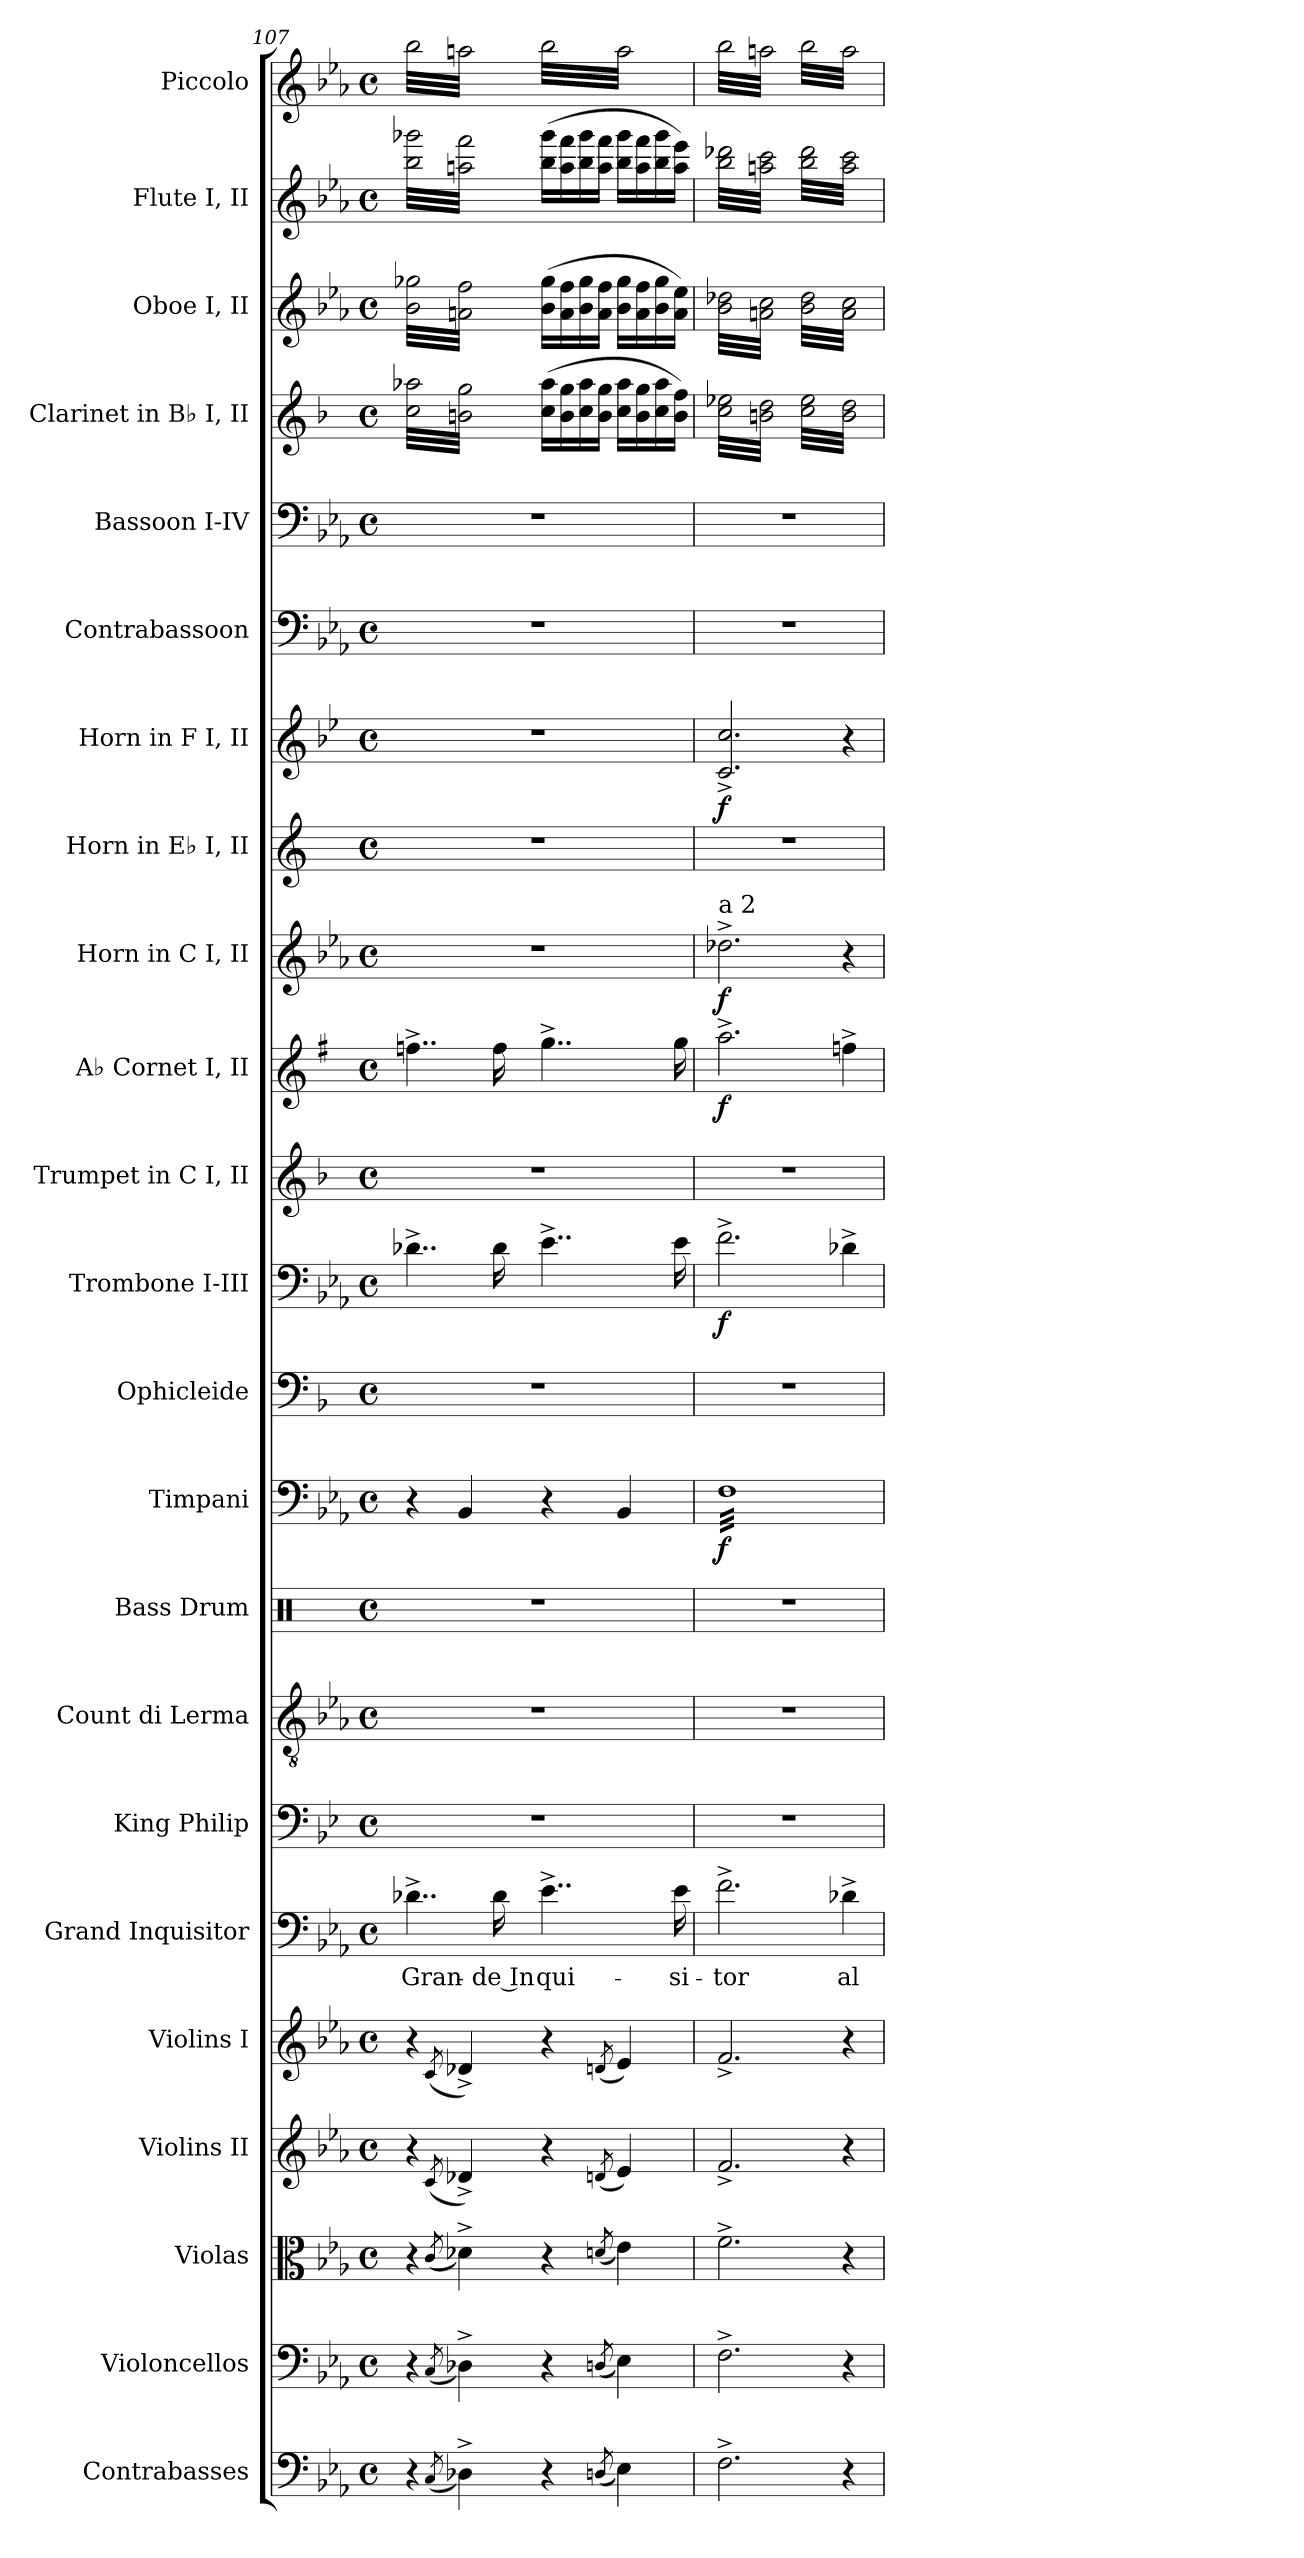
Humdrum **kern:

**kern	**kern	**kern	**kern	**kern	**kern	**text	**kern	**kern	**kern	**kern	**dynam	**kern	**kern	**dynam	**kern	**kern	**dynam	**kern	**dynam	**kern	**kern	**dynam	**kern	**kern	**kern	**kern	**kern	**kern
*part23	*part22	*part21	*part20	*part19	*part18	*part18	*part17	*part16	*part15	*part14	*part14	*part13	*part12	*part12	*part11	*part10	*part10	*part9	*part9	*part8	*part7	*part7	*part6	*part5	*part4	*part3	*part2	*part1
*staff23	*staff22	*staff21	*staff20	*staff19	*staff18	*staff18	*staff17	*staff16	*staff15	*staff14	*staff14	*staff13	*staff12	*staff12	*staff11	*staff10	*staff10	*staff9	*staff9	*staff8	*staff7	*staff7	*staff6	*staff5	*staff4	*staff3	*staff2	*staff1
*I"Contrabasses	*I"Violoncellos	*I"Violas	*I"Violins II	*I"Violins I	*I"Grand Inquisitor	*	*I"King Philip	*I"Count di Lerma	*I"Bass Drum	*I"Timpani	*	*I"Ophicleide	*I"Trombone I-III	*	*I"Trumpet in C I, II	*I"A♭ Cornet I, II	*	*I"Horn in C I, II	*	*I"Horn in E♭ I, II	*I"Horn in F I, II	*	*I"Contrabassoon	*I"Bassoon I-IV	*I"Clarinet in B♭ I, II	*I"Oboe I, II	*I"Flute I, II	*I"Piccolo
*I'Cb.	*I'Vc.	*I'Vla.	*I'Vln. II	*I'Vln. I	*I'G.I.	*	*I'K.P.	*I'di L.	*I'BD	*I'Timp.	*	*I'Oph.	*I'Tbn. I-III	*	*	*I'A ♭ Cnt. I, II	*	*	*	*	*	*	*I'Cbsn.	*I'Bsn. I-IV	*	*I'Ob. I, II	*I'Fl. I, II	*I'Picc.
*clefF4	*clefF4	*clefC3	*clefG2	*clefG2	*clefF4	*	*clefF4	*clefGv2	*clefX	*clefF4	*	*clefF4	*clefF4	*	*clefG2	*clefG2	*	*clefG2	*	*clefG2	*clefG2	*	*clefF4	*clefF4	*clefG2	*clefG2	*clefG2	*clefG2
*ITrd7c12	*	*	*	*	*	*	*ITrd4c7	*	*	*	*	*ITrd1c2	*	*	*ITrd1c2	*ITrd2c4	*	*ITrd7c12	*	*ITrd5c9	*ITrd4c7	*	*ITrd7c12	*	*ITrd1c2	*	*	*ITrd-7c-12
*k[b-e-a-]	*k[b-e-a-]	*k[b-e-a-]	*k[b-e-a-]	*k[b-e-a-]	*k[b-e-a-]	*	*k[b-e-a-]	*k[b-e-a-]	*k[]	*k[b-e-a-]	*	*k[b-e-a-]	*k[b-e-a-]	*	*k[b-e-a-]	*k[b-e-a-]	*	*k[b-e-a-]	*	*k[b-e-a-]	*k[b-e-a-]	*	*k[b-e-a-]	*k[b-e-a-]	*k[b-e-a-]	*k[b-e-a-]	*k[b-e-a-]	*k[b-e-a-]
*M4/4	*M4/4	*M4/4	*M4/4	*M4/4	*M4/4	*	*M4/4	*M4/4	*M4/4	*M4/4	*	*M4/4	*M4/4	*	*M4/4	*M4/4	*	*M4/4	*	*M4/4	*M4/4	*	*M4/4	*M4/4	*M4/4	*M4/4	*M4/4	*M4/4
*met(c)	*met(c)	*met(c)	*met(c)	*met(c)	*met(c)	*	*met(c)	*met(c)	*met(c)	*met(c)	*	*met(c)	*met(c)	*	*met(c)	*met(c)	*	*met(c)	*	*met(c)	*met(c)	*	*met(c)	*met(c)	*met(c)	*met(c)	*met(c)	*met(c)
=107	=107	=107	=107	=107	=107	=107	=107	=107	=107	=107	=107	=107	=107	=107	=107	=107	=107	=107	=107	=107	=107	=107	=107	=107	=107	=107	=107	=107
!	!	!	!	!	!	!LO:LY:b	!	!	!	!	!	!	!	!	!	!	!	!	!	!	!	!	!	!	!	!	!	!
*	*	*	*	*	*	*	*	*	*	*	*	*	*	*	*	*	*	*	*	*	*	*	*	*	*tremolo	*	*	*
*	*	*	*	*	*	*	*	*	*	*	*	*	*	*	*	*	*	*	*	*	*	*	*	*	*	*tremolo	*	*
*	*	*	*	*	*	*	*	*	*	*	*	*	*	*	*	*	*	*	*	*	*	*	*	*	*	*	*tremolo	*
*	*	*	*	*	*	*	*	*	*	*	*	*	*	*	*	*	*	*	*	*	*	*	*	*	*	*	*	*tremolo
4r	4r	4r	4r	4r	4..d-X^\	Gran-	1r	1r	1r	4r	.	1r	4..d-X^\	.	1r	4..dd-X^\	.	1r	.	1r	1r	.	1r	1r	(>32b-\ 32gg-X\LLL	(>32b-\ 32gg-X\LLL	(>32bb-\ 32ggg-X\LLL	(>32bbb-\LLL
.	.	.	.	.	.	.	.	.	.	.	.	.	.	.	.	.	.	.	.	.	.	.	.	.	32an\ 32ff\)	32an\ 32ff\)	32aan\ 32fff\)	32aaan\)
.	.	.	.	.	.	.	.	.	.	.	.	.	.	.	.	.	.	.	.	.	.	.	.	.	32b-\ 32gg-X\	32b-\ 32gg-X\	32bb-\ 32ggg-X\	32bbb-\
.	.	.	.	.	.	.	.	.	.	.	.	.	.	.	.	.	.	.	.	.	.	.	.	.	32an\ 32ff\)	32an\ 32ff\)	32aan\ 32fff\)	32aaan\)
.	.	.	.	.	.	.	.	.	.	.	.	.	.	.	.	.	.	.	.	.	.	.	.	.	32b-\ 32gg-X\	32b-\ 32gg-X\	32bb-\ 32ggg-X\	32bbb-\
.	.	.	.	.	.	.	.	.	.	.	.	.	.	.	.	.	.	.	.	.	.	.	.	.	32an\ 32ff\)	32an\ 32ff\)	32aan\ 32fff\)	32aaan\)
.	.	.	.	.	.	.	.	.	.	.	.	.	.	.	.	.	.	.	.	.	.	.	.	.	32b-\ 32gg-X\	32b-\ 32gg-X\	32bb-\ 32ggg-X\	32bbb-\
.	.	.	.	.	.	.	.	.	.	.	.	.	.	.	.	.	.	.	.	.	.	.	.	.	32an\ 32ff\)	32an\ 32ff\)	32aan\ 32fff\)	32aaan\)
(<8qCC/	(<8qC/	(<8qc/	(<8qc/	(<8qc/	.	.	.	.	.	.	.	.	.	.	.	.	.	.	.	.	.	.	.	.	.	.	.	.
4DD-X^\)	4D-X^\)	4d-X^\)	4d-X^/)	4d-X^/)	.	.	.	.	.	4BB-/	.	.	.	.	.	.	.	.	.	.	.	.	.	.	32b-\ 32gg-X\	32b-\ 32gg-X\	32bb-\ 32ggg-X\	32bbb-\
.	.	.	.	.	.	.	.	.	.	.	.	.	.	.	.	.	.	.	.	.	.	.	.	.	32an\ 32ff\)	32an\ 32ff\)	32aan\ 32fff\)	32aaan\)
.	.	.	.	.	.	.	.	.	.	.	.	.	.	.	.	.	.	.	.	.	.	.	.	.	32b-\ 32gg-X\	32b-\ 32gg-X\	32bb-\ 32ggg-X\	32bbb-\
.	.	.	.	.	.	.	.	.	.	.	.	.	.	.	.	.	.	.	.	.	.	.	.	.	32an\ 32ff\)	32an\ 32ff\)	32aan\ 32fff\)	32aaan\)
.	.	.	.	.	.	.	.	.	.	.	.	.	.	.	.	.	.	.	.	.	.	.	.	.	32b-\ 32gg-X\	32b-\ 32gg-X\	32bb-\ 32ggg-X\	32bbb-\
.	.	.	.	.	.	.	.	.	.	.	.	.	.	.	.	.	.	.	.	.	.	.	.	.	32an\ 32ff\)	32an\ 32ff\)	32aan\ 32fff\)	32aaan\)
!	!	!	!	!	!	!LO:LY:b	!	!	!	!	!	!	!	!	!	!	!	!	!	!	!	!	!	!	!	!	!	!
.	.	.	.	.	16d-\	de In	.	.	.	.	.	.	16d-\	.	.	16dd-\	.	.	.	.	.	.	.	.	32b-\ 32gg-X\	32b-\ 32gg-X\	32bb-\ 32ggg-X\	32bbb-\
.	.	.	.	.	.	.	.	.	.	.	.	.	.	.	.	.	.	.	.	.	.	.	.	.	32an\ 32ff\)JJJ	32an\ 32ff\)JJJ	32aan\ 32fff\)JJJ	32aaan\)JJJ
*	*	*	*	*	*	*	*	*	*	*	*	*	*	*	*	*	*	*	*	*	*	*	*	*	*	*	*Xtremolo	*
*	*	*	*	*	*	*	*	*	*	*	*	*	*	*	*	*	*	*	*	*	*	*	*	*	*	*Xtremolo	*	*
*	*	*	*	*	*	*	*	*	*	*	*	*	*	*	*	*	*	*	*	*	*	*	*	*	*Xtremolo	*	*	*
!	!	!	!	!	!	!LO:LY:b	!	!	!	!	!	!	!	!	!	!	!	!	!	!	!	!	!	!	!	!	!	!
4r	4r	4r	4r	4r	4..e-^\	-qui-	.	.	.	4r	.	.	4..e-^\	.	.	4..ee-^\	.	.	.	.	.	.	.	.	(>16b-\ 16gg-\LL	(>16b-\ 16gg-\LL	(>16bb-\ 16ggg-\LL	(>32bbb-\LLL
.	.	.	.	.	.	.	.	.	.	.	.	.	.	.	.	.	.	.	.	.	.	.	.	.	.	.	.	32aaa\)
.	.	.	.	.	.	.	.	.	.	.	.	.	.	.	.	.	.	.	.	.	.	.	.	.	16a\ 16ff\	16a\ 16ff\	16aa\ 16fff\	32bbb-\
.	.	.	.	.	.	.	.	.	.	.	.	.	.	.	.	.	.	.	.	.	.	.	.	.	.	.	.	32aaa\)
.	.	.	.	.	.	.	.	.	.	.	.	.	.	.	.	.	.	.	.	.	.	.	.	.	16b-\ 16gg-\	16b-\ 16gg-\	16bb-\ 16ggg-\	32bbb-\
.	.	.	.	.	.	.	.	.	.	.	.	.	.	.	.	.	.	.	.	.	.	.	.	.	.	.	.	32aaa\)
.	.	.	.	.	.	.	.	.	.	.	.	.	.	.	.	.	.	.	.	.	.	.	.	.	16a\ 16ff\JJ	16a\ 16ff\JJ	16aa\ 16fff\JJ	32bbb-\
.	.	.	.	.	.	.	.	.	.	.	.	.	.	.	.	.	.	.	.	.	.	.	.	.	.	.	.	32aaa\)
(<8qDDn/	(<8qDn/	(<8qdn/	(<8qdn/	(<8qdn/	.	.	.	.	.	.	.	.	.	.	.	.	.	.	.	.	.	.	.	.	.	.	.	.
4EE-\)	4E-\)	4e-\)	4e-/)	4e-/)	.	.	.	.	.	4BB-/	.	.	.	.	.	.	.	.	.	.	.	.	.	.	16b-\ 16gg-\LL	16b-\ 16gg-\LL	16bb-\ 16ggg-\LL	32bbb-\
.	.	.	.	.	.	.	.	.	.	.	.	.	.	.	.	.	.	.	.	.	.	.	.	.	.	.	.	32aaa\)
.	.	.	.	.	.	.	.	.	.	.	.	.	.	.	.	.	.	.	.	.	.	.	.	.	16a\ 16ff\	16a\ 16ff\	16aa\ 16fff\	32bbb-\
.	.	.	.	.	.	.	.	.	.	.	.	.	.	.	.	.	.	.	.	.	.	.	.	.	.	.	.	32aaa\)
.	.	.	.	.	.	.	.	.	.	.	.	.	.	.	.	.	.	.	.	.	.	.	.	.	16b-\ 16gg-\	16b-\ 16gg-\	16bb-\ 16ggg-\	32bbb-\
.	.	.	.	.	.	.	.	.	.	.	.	.	.	.	.	.	.	.	.	.	.	.	.	.	.	.	.	32aaa\)
!	!	!	!	!	!	!LO:LY:b	!	!	!	!	!	!	!	!	!	!	!	!	!	!	!	!	!	!	!	!	!	!
.	.	.	.	.	16e-\	-si-	.	.	.	.	.	.	16e-\	.	.	16ee-\	.	.	.	.	.	.	.	.	16a\ 16ee-\JJ)	16a\ 16ee-\JJ)	16aa\ 16eee-\JJ)	32bbb-\
.	.	.	.	.	.	.	.	.	.	.	.	.	.	.	.	.	.	.	.	.	.	.	.	.	.	.	.	32aaa\)JJJ
=108	=108	=108	=108	=108	=108	=108	=108	=108	=108	=108	=108	=108	=108	=108	=108	=108	=108	=108	=108	=108	=108	=108	=108	=108	=108	=108	=108	=108
*	*	*	*	*	*	*	*	*	*	*	*	*	*	*	*	*	*	*	*	*	*	*	*	*	*	*	*	*MM132
!	!	!	!	!	!	!	!	!	!	!	!	!	!	!	!	!	!	!LO:TX:a:t=a 2	!	!	!	!	!	!	!	!	!	!
!	!	!	!	!	!	!LO:LY:b	!	!	!	!	!LO:DY:b	!	!	!LO:DY:b	!	!	!LO:DY:b	!	!LO:DY:b	!	!	!LO:DY:b	!	!	!	!	!	!
*	*	*	*	*	*	*	*	*	*	*tremolo	*	*	*	*	*	*	*	*	*	*	*	*	*	*	*	*	*	*
*	*	*	*	*	*	*	*	*	*	*	*	*	*	*	*	*	*	*	*	*	*	*	*	*	*tremolo	*	*	*
*	*	*	*	*	*	*	*	*	*	*	*	*	*	*	*	*	*	*	*	*	*	*	*	*	*	*tremolo	*	*
*	*	*	*	*	*	*	*	*	*	*	*	*	*	*	*	*	*	*	*	*	*	*	*	*	*	*	*tremolo	*
2.FF^\	2.F^\	2.f^\	2.f^/	2.f^/	2.f^\	-tor	1r	1r	1r	32FLLL	f	1r	2.f^\	f	1r	2.ff^\	f	2.d-X^\	f	1r	2.F/^ 2.f/^	f	1r	1r	(>32b-\ 32dd-X\LLL	(>32b-\ 32dd-X\LLL	(>32bb-\ 32ddd-X\LLL	(>32bbb-\LLL
.	.	.	.	.	.	.	.	.	.	32F	.	.	.	.	.	.	.	.	.	.	.	.	.	.	32an\ 32cc\)	32an\ 32cc\)	32aan\ 32ccc\)	32aaan\)
.	.	.	.	.	.	.	.	.	.	32F	.	.	.	.	.	.	.	.	.	.	.	.	.	.	32b-\ 32dd-X\	32b-\ 32dd-X\	32bb-\ 32ddd-X\	32bbb-\
.	.	.	.	.	.	.	.	.	.	32F	.	.	.	.	.	.	.	.	.	.	.	.	.	.	32an\ 32cc\)	32an\ 32cc\)	32aan\ 32ccc\)	32aaan\)
.	.	.	.	.	.	.	.	.	.	32F	.	.	.	.	.	.	.	.	.	.	.	.	.	.	32b-\ 32dd-X\	32b-\ 32dd-X\	32bb-\ 32ddd-X\	32bbb-\
.	.	.	.	.	.	.	.	.	.	32F	.	.	.	.	.	.	.	.	.	.	.	.	.	.	32an\ 32cc\)	32an\ 32cc\)	32aan\ 32ccc\)	32aaan\)
.	.	.	.	.	.	.	.	.	.	32F	.	.	.	.	.	.	.	.	.	.	.	.	.	.	32b-\ 32dd-X\	32b-\ 32dd-X\	32bb-\ 32ddd-X\	32bbb-\
.	.	.	.	.	.	.	.	.	.	32F	.	.	.	.	.	.	.	.	.	.	.	.	.	.	32an\ 32cc\)	32an\ 32cc\)	32aan\ 32ccc\)	32aaan\)
.	.	.	.	.	.	.	.	.	.	32F	.	.	.	.	.	.	.	.	.	.	.	.	.	.	32b-\ 32dd-X\	32b-\ 32dd-X\	32bb-\ 32ddd-X\	32bbb-\
.	.	.	.	.	.	.	.	.	.	32F	.	.	.	.	.	.	.	.	.	.	.	.	.	.	32an\ 32cc\)	32an\ 32cc\)	32aan\ 32ccc\)	32aaan\)
.	.	.	.	.	.	.	.	.	.	32F	.	.	.	.	.	.	.	.	.	.	.	.	.	.	32b-\ 32dd-X\	32b-\ 32dd-X\	32bb-\ 32ddd-X\	32bbb-\
.	.	.	.	.	.	.	.	.	.	32F	.	.	.	.	.	.	.	.	.	.	.	.	.	.	32an\ 32cc\)	32an\ 32cc\)	32aan\ 32ccc\)	32aaan\)
.	.	.	.	.	.	.	.	.	.	32F	.	.	.	.	.	.	.	.	.	.	.	.	.	.	32b-\ 32dd-X\	32b-\ 32dd-X\	32bb-\ 32ddd-X\	32bbb-\
.	.	.	.	.	.	.	.	.	.	32F	.	.	.	.	.	.	.	.	.	.	.	.	.	.	32an\ 32cc\)	32an\ 32cc\)	32aan\ 32ccc\)	32aaan\)
.	.	.	.	.	.	.	.	.	.	32F	.	.	.	.	.	.	.	.	.	.	.	.	.	.	32b-\ 32dd-X\	32b-\ 32dd-X\	32bb-\ 32ddd-X\	32bbb-\
.	.	.	.	.	.	.	.	.	.	32F	.	.	.	.	.	.	.	.	.	.	.	.	.	.	32an\ 32cc\)JJJ	32an\ 32cc\)JJJ	32aan\ 32ccc\)JJJ	32aaan\)JJJ
.	.	.	.	.	.	.	.	.	.	32F	.	.	.	.	.	.	.	.	.	.	.	.	.	.	(>32b-\ 32dd-\LLL	(>32b-\ 32dd-\LLL	(>32bb-\ 32ddd-\LLL	(>32bbb-\LLL
.	.	.	.	.	.	.	.	.	.	32F	.	.	.	.	.	.	.	.	.	.	.	.	.	.	32a\ 32cc\)	32a\ 32cc\)	32aa\ 32ccc\)	32aaa\)
.	.	.	.	.	.	.	.	.	.	32F	.	.	.	.	.	.	.	.	.	.	.	.	.	.	32b-\ 32dd-\	32b-\ 32dd-\	32bb-\ 32ddd-\	32bbb-\
.	.	.	.	.	.	.	.	.	.	32F	.	.	.	.	.	.	.	.	.	.	.	.	.	.	32a\ 32cc\)	32a\ 32cc\)	32aa\ 32ccc\)	32aaa\)
.	.	.	.	.	.	.	.	.	.	32F	.	.	.	.	.	.	.	.	.	.	.	.	.	.	32b-\ 32dd-\	32b-\ 32dd-\	32bb-\ 32ddd-\	32bbb-\
.	.	.	.	.	.	.	.	.	.	32F	.	.	.	.	.	.	.	.	.	.	.	.	.	.	32a\ 32cc\)	32a\ 32cc\)	32aa\ 32ccc\)	32aaa\)
.	.	.	.	.	.	.	.	.	.	32F	.	.	.	.	.	.	.	.	.	.	.	.	.	.	32b-\ 32dd-\	32b-\ 32dd-\	32bb-\ 32ddd-\	32bbb-\
.	.	.	.	.	.	.	.	.	.	32F	.	.	.	.	.	.	.	.	.	.	.	.	.	.	32a\ 32cc\)	32a\ 32cc\)	32aa\ 32ccc\)	32aaa\)
!	!	!	!	!	!	!LO:LY:b	!	!	!	!	!	!	!	!	!	!	!	!	!	!	!	!	!	!	!	!	!	!
4r	4r	4r	4r	4r	4d-X^\	al	.	.	.	32F	.	.	4d-X^\	.	.	4dd-X^\	.	4r	.	.	4r	.	.	.	32b-\ 32dd-\	32b-\ 32dd-\	32bb-\ 32ddd-\	32bbb-\
.	.	.	.	.	.	.	.	.	.	32F	.	.	.	.	.	.	.	.	.	.	.	.	.	.	32a\ 32cc\)	32a\ 32cc\)	32aa\ 32ccc\)	32aaa\)
.	.	.	.	.	.	.	.	.	.	32F	.	.	.	.	.	.	.	.	.	.	.	.	.	.	32b-\ 32dd-\	32b-\ 32dd-\	32bb-\ 32ddd-\	32bbb-\
.	.	.	.	.	.	.	.	.	.	32F	.	.	.	.	.	.	.	.	.	.	.	.	.	.	32a\ 32cc\)	32a\ 32cc\)	32aa\ 32ccc\)	32aaa\)
.	.	.	.	.	.	.	.	.	.	32F	.	.	.	.	.	.	.	.	.	.	.	.	.	.	32b-\ 32dd-\	32b-\ 32dd-\	32bb-\ 32ddd-\	32bbb-\
.	.	.	.	.	.	.	.	.	.	32F	.	.	.	.	.	.	.	.	.	.	.	.	.	.	32a\ 32cc\)	32a\ 32cc\)	32aa\ 32ccc\)	32aaa\)
.	.	.	.	.	.	.	.	.	.	32F	.	.	.	.	.	.	.	.	.	.	.	.	.	.	32b-\ 32dd-\	32b-\ 32dd-\	32bb-\ 32ddd-\	32bbb-\
.	.	.	.	.	.	.	.	.	.	32FJJJ	.	.	.	.	.	.	.	.	.	.	.	.	.	.	32a\ 32cc\)JJJ	32a\ 32cc\)JJJ	32aa\ 32ccc\)JJJ	32aaa\)JJJ
*	*	*	*	*	*	*	*	*	*	*	*	*	*	*	*	*	*	*	*	*	*	*	*	*	*	*	*	*Xtremolo
*	*	*	*	*	*	*	*	*	*	*	*	*	*	*	*	*	*	*	*	*	*	*	*	*	*	*	*Xtremolo	*
*	*	*	*	*	*	*	*	*	*	*	*	*	*	*	*	*	*	*	*	*	*	*	*	*	*	*Xtremolo	*	*
*	*	*	*	*	*	*	*	*	*	*	*	*	*	*	*	*	*	*	*	*	*	*	*	*	*Xtremolo	*	*	*
*	*	*	*	*	*	*	*	*	*	*Xtremolo	*	*	*	*	*	*	*	*	*	*	*	*	*	*	*	*	*	*
.	.	.	.	.	.	.	.	.	.	.	.	.	.	.	.	.	.	.	.	.	.	.	.	.	.	.	.	.
.	.	.	.	.	.	.	.	.	.	.	.	.	.	.	.	.	.	.	.	.	.	.	.	.	.	.	.	.
.	.	.	.	.	.	.	.	.	.	.	.	.	.	.	.	.	.	.	.	.	.	.	.	.	.	.	.	.
.	.	.	.	.	.	.	.	.	.	.	.	.	.	.	.	.	.	.	.	.	.	.	.	.	.	.	.	.
.	.	.	.	.	.	.	.	.	.	.	.	.	.	.	.	.	.	.	.	.	.	.	.	.	.	.	.	.
.	.	.	.	.	.	.	.	.	.	.	.	.	.	.	.	.	.	.	.	.	.	.	.	.	.	.	.	.
.	.	.	.	.	.	.	.	.	.	.	.	.	.	.	.	.	.	.	.	.	.	.	.	.	.	.	.	.
.	.	.	.	.	.	.	.	.	.	.	.	.	.	.	.	.	.	.	.	.	.	.	.	.	.	.	.	.
=	=	=	=	=	=	=	=	=	=	=	=	=	=	=	=	=	=	=	=	=	=	=	=	=	=	=	=	=
*-	*-	*-	*-	*-	*-	*-	*-	*-	*-	*-	*-	*-	*-	*-	*-	*-	*-	*-	*-	*-	*-	*-	*-	*-	*-	*-	*-	*-
